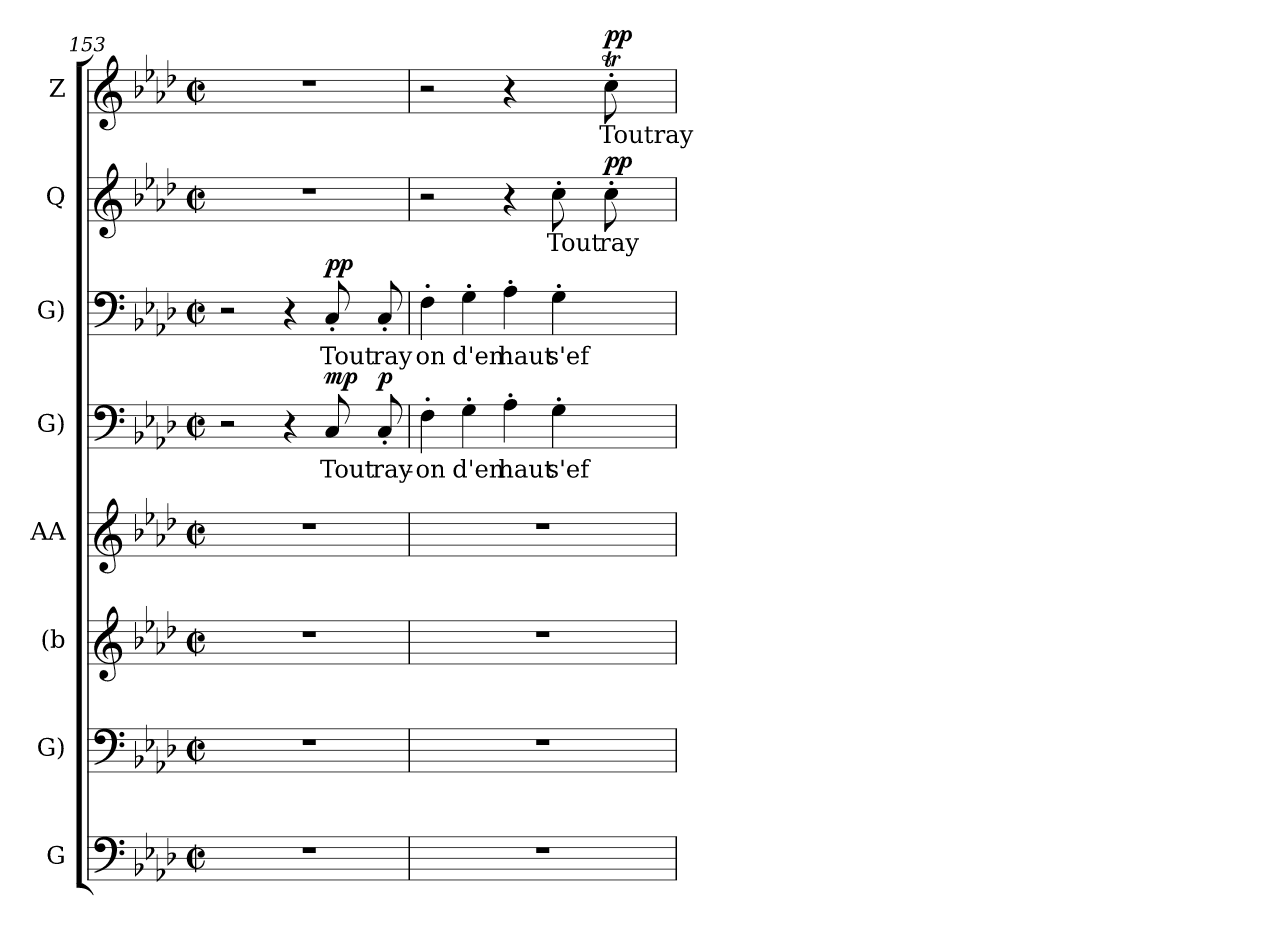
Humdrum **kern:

**kern	**kern	**kern	**kern	**kern	**text	**dynam	**kern	**text	**dynam	**kern	**text	**dynam	**kern	**text	**dynam
*part8	*part7	*part6	*part5	*part4	*part4	*part4	*part3	*part3	*part3	*part2	*part2	*part2	*part1	*part1	*part1
*staff8	*staff7	*staff6	*staff5	*staff4	*staff4	*staff4	*staff3	*staff3	*staff3	*staff2	*staff2	*staff2	*staff1	*staff1	*staff1
*I"G	*I"G)	*I"(b	*I"AA	*I"G)	*	*	*I"G)	*	*	*I"Q	*	*	*I"Z	*	*
*clefF4	*clefF4	*clefG2	*clefG2	*clefF4	*	*	*clefF4	*	*	*clefG2	*	*	*clefG2	*	*
*k[b-e-a-d-]	*k[b-e-a-d-]	*k[b-e-a-d-]	*k[b-e-a-d-]	*k[b-e-a-d-]	*	*	*k[b-e-a-d-]	*	*	*k[b-e-a-d-]	*	*	*k[b-e-a-d-]	*	*
*M2/2	*M2/2	*M2/2	*M2/2	*M2/2	*	*	*M2/2	*	*	*M2/2	*	*	*M2/2	*	*
*met(c|)	*met(c|)	*met(c|)	*met(c|)	*met(c|)	*	*	*met(c|)	*	*	*met(c|)	*	*	*met(c|)	*	*
=153	=153	=153	=153	=153	=153	=153	=153	=153	=153	=153	=153	=153	=153	=153	=153
1r	1r	1r	1r	2r	.	.	2r	.	.	1r	.	.	1r	.	.
.	.	.	.	4r	.	.	4r	.	.	.	.	.	.	.	.
!	!	!	!	!	!	!LO:DY:a	!	!	!LO:DY:a	!	!	!	!	!	!
.	.	.	.	8Ci/	Tout	mp	8C'<i/	Tout	pp	.	.	.	.	.	.
!	!	!	!	!	!	!LO:DY:a	!	!	!	!	!	!	!	!	!
.	.	.	.	8C'<i/	ray-	p	8C'<i/	ray	.	.	.	.	.	.	.
=154	=154	=154	=154	=154	=154	=154	=154	=154	=154	=154	=154	=154	=154	=154	=154
1r	1r	1r	1r	4F'>i\	on	.	4F'>i\	on	.	2r	.	.	2r	.	.
.	.	.	.	4G'>i\	d'en	.	4G'>i\	d'en	.	.	.	.	.	.	.
.	.	.	.	4A-'>i\	haut	.	4A-'>i\	haut	.	4r	.	.	4r	.	.
.	.	.	.	4G'>i\	s'ef-	.	4G'>i\	s'ef-	.	8cc'>i\	Tout	.	8ryy	.	.
!	!	!	!	!	!	!	!	!	!	!	!	!LO:DY:a	!	!	!LO:DY:a
.	.	.	.	.	.	.	.	.	.	8cc'>i\	ray	pp	8cct'>i\	Toutray	pp
=	=	=	=	=	=	=	=	=	=	=	=	=	=	=	=
*-	*-	*-	*-	*-	*-	*-	*-	*-	*-	*-	*-	*-	*-	*-	*-
